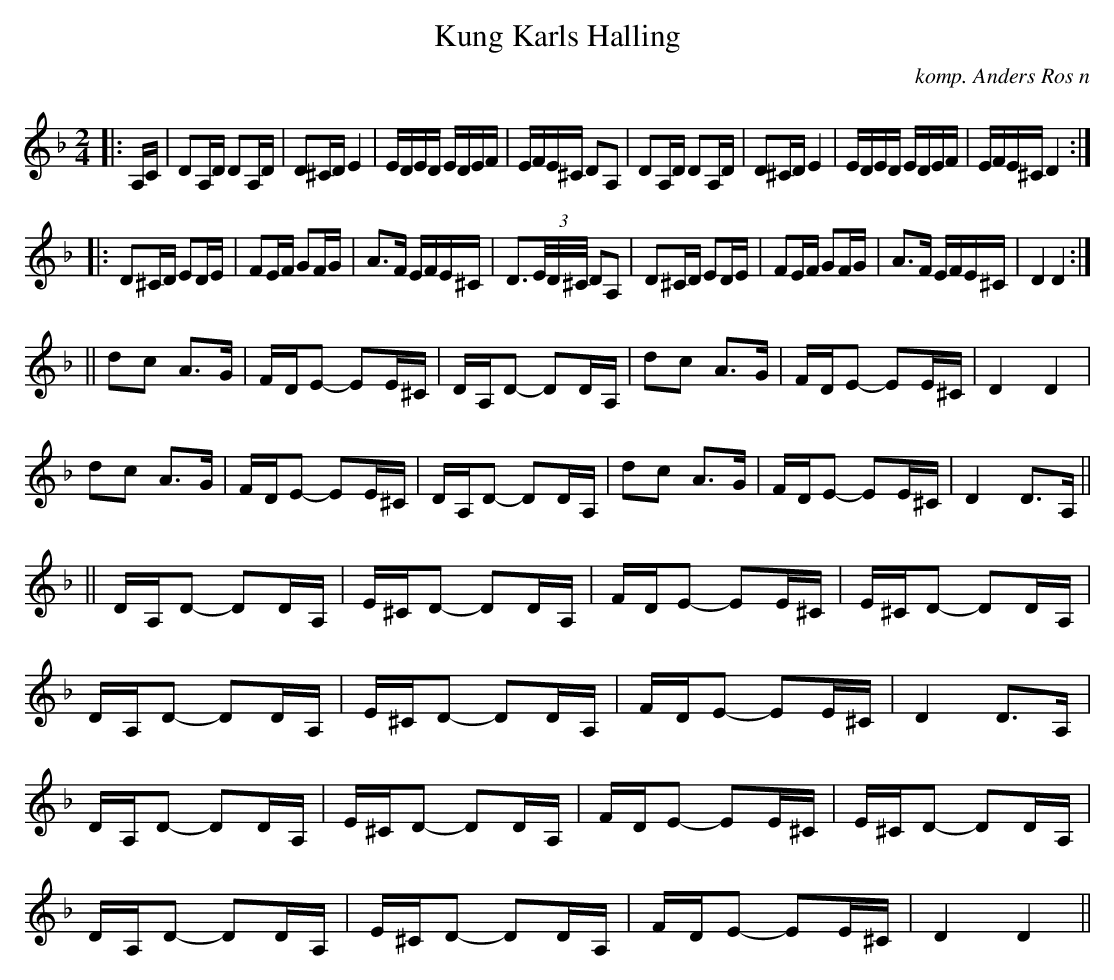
X:1
T:Kung Karls Halling
O:komp. Anders Ros n
M:2/4
L:1/16
K:Dm
|: A,C | D2A,D D2A,D | D2^CD E4 | EDED EDEF | EFE^C D2A,2| D2A,D D2A,D | D2^CD E4 | EDED EDEF | EFE^C D4 :|
|: D2^CD E2DE | F2EF G2FG | A3F EFE^C | D3(3E/D/^C/ D2A,2 | D2^CD E2DE | F2EF G2FG | A3F EFE^C | D4 D4 :|
|| d2c2 A3G | FDE2- E2E^C| DA,D2- D2DA,|d2c2 A3G|FDE2- E2E^C| D4 D4 |
d2c2 A3G | FDE2- E2E^C| DA,D2- D2DA,|d2c2 A3G |FDE2- E2E^C|D4 D3A,||
||DA,D2- D2DA,|E^CD2- D2DA,|FDE2- E2E^C|E^CD2- D2DA,|
DA,D2- D2DA,|E^CD2- D2DA,|FDE2- E2E^C|D4 D3A,|
DA,D2- D2DA,|E^CD2- D2DA,|FDE2- E2E^C|E^CD2- D2DA,|
DA,D2- D2DA,|E^CD2- D2DA,|FDE2- E2E^C|D4 D4||
